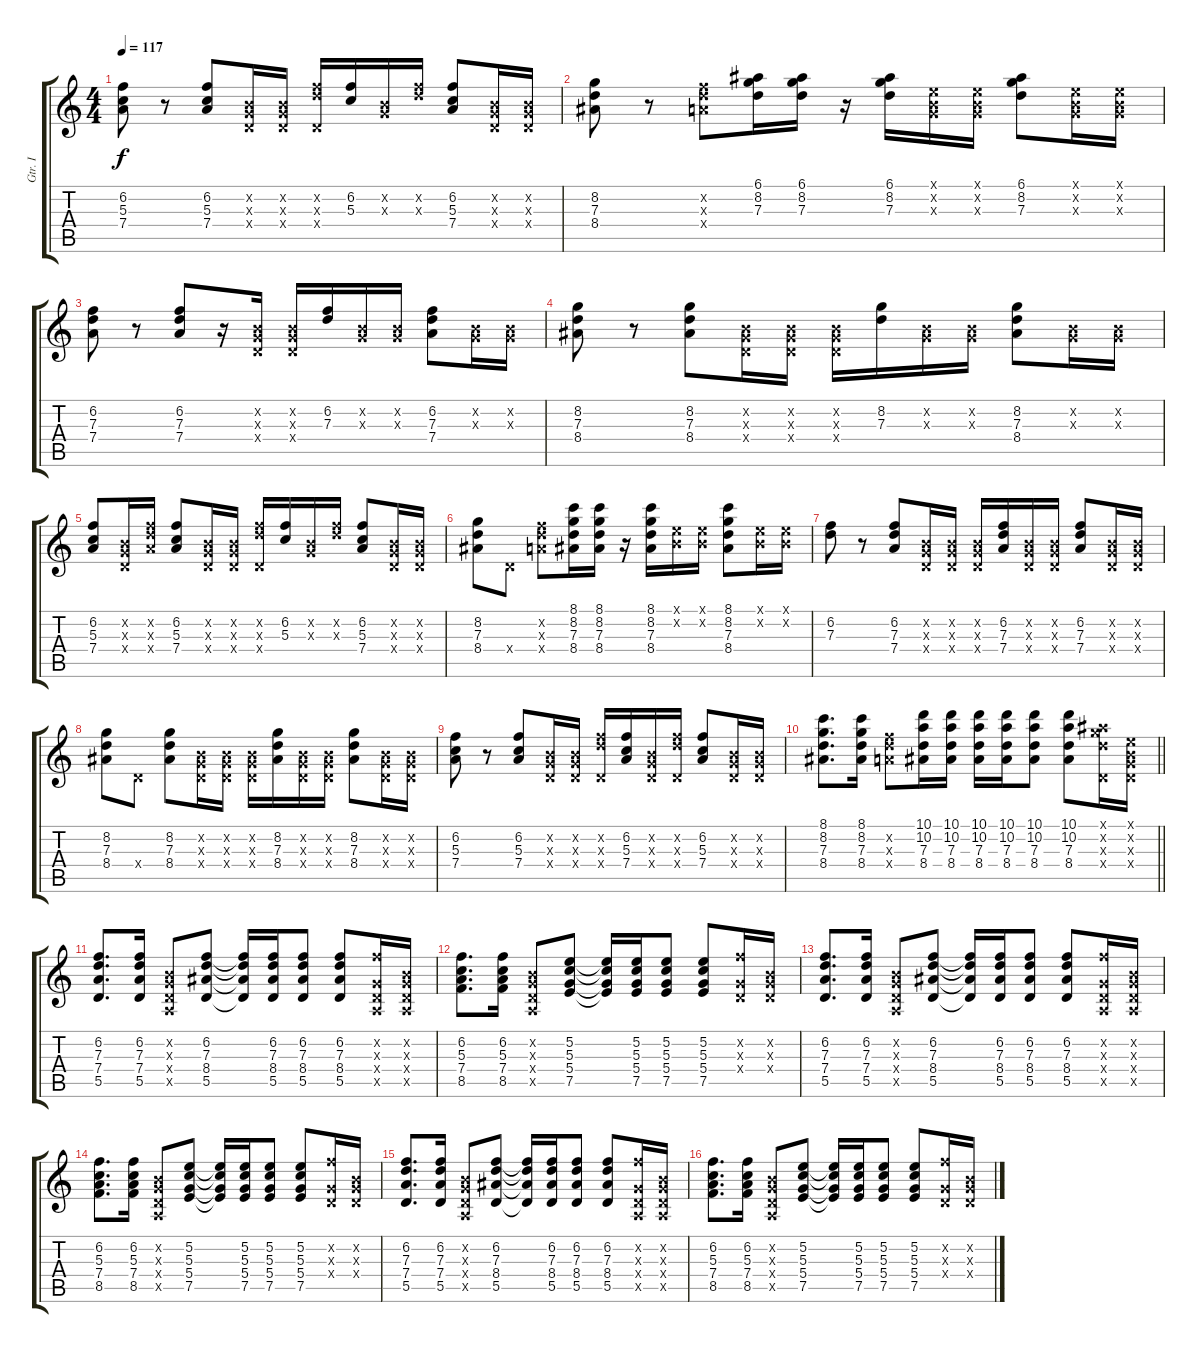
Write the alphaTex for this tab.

\track ("Gtr. I" "Gtr. I") {instrument electricguitarclean}
\staff {score tabs}
\tuning (E4 B3 G3 D3 A2 E2) {hide}
\ts (4 4)
\tempo 117
\clef g2
\ks c
(6.2 5.3 7.4).8{dy f} r.8 (6.2 5.3 7.4).8 (0.2{x} 0.3{x} 0.4{x}).16 (0.2{x} 0.3{x} 0.4{x}).16 (6.2{x} 7.3{x} 0.4{x}).16 (6.2 5.3).16 (0.2{x} 0.3{x}).16 (6.2{x} 7.3{x}).16 (6.2 5.3 7.4).8 (0.2{x} 0.3{x} 0.4{x}).16 (0.2{x} 0.3{x} 0.4{x}).16 |
(8.2 7.3 8.4).8 r.8 (6.2{x} 7.3{x} 7.4{x}).8 (6.1 8.2 7.3).16 (6.1 8.2 7.3).16 r.16 (6.1 8.2 7.3).16 (0.1{x} 0.2{x} 0.3{x}).16 (0.1{x} 0.2{x} 0.3{x}).16 (6.1 8.2 7.3).8 (0.1{x} 0.2{x} 0.3{x}).16 (0.1{x} 0.2{x} 0.3{x}).16 |
(6.2 7.3 7.4).8 r.8 (6.2 7.3 7.4).8 r.16 (0.2{x} 0.3{x} 0.4{x}).16 (0.2{x} 0.3{x} 0.4{x}).16 (6.2 7.3).16 (0.2{x} 0.3{x}).16 (0.2{x} 0.3{x}).16 (6.2 7.3 7.4).8 (0.2{x} 0.3{x}).16 (0.2{x} 0.3{x}).16 |
(8.2 7.3 8.4).8 r.8 (8.2 7.3 8.4).8 (0.2{x} 0.3{x} 0.4{x}).16 (0.2{x} 0.3{x} 0.4{x}).16 (0.2{x} 0.3{x} 0.4{x}).16 (8.2 7.3).16 (0.2{x} 0.3{x}).16 (0.2{x} 0.3{x}).16 (8.2 7.3 8.4).8 (0.2{x} 0.3{x}).16 (0.2{x} 0.3{x}).16 |
(6.2 5.3 7.4).8 (0.2{x} 0.3{x} 0.4{x}).16 (6.2{x} 7.3{x} 7.4{x}).16 (6.2 5.3 7.4).8 (0.2{x} 0.3{x} 0.4{x}).16 (0.2{x} 0.3{x} 0.4{x}).16 (6.2{x} 7.3{x} 0.4{x}).16 (6.2 5.3).16 (0.2{x} 0.3{x}).16 (6.2{x} 7.3{x}).16 (6.2 5.3 7.4).8 (0.2{x} 0.3{x} 0.4{x}).16 (0.2{x} 0.3{x} 0.4{x}).16 |
(8.2 7.3 8.4).8 0.4{x}.8 (6.2{x} 7.3{x} 7.4{x}).8 (8.1 8.2 7.3 8.4).16 (8.1 8.2 7.3 8.4).16 r.16 (8.1 8.2 7.3 8.4).16 (0.1{x} 0.2{x}).16 (0.1{x} 0.2{x}).16 (8.1 8.2 7.3 8.4).8 (0.1{x} 0.2{x}).16 (0.1{x} 0.2{x}).16 |
(6.2 7.3).8 r.8 (6.2 7.3 7.4).8 (0.2{x} 0.3{x} 0.4{x}).16 (0.2{x} 0.3{x} 0.4{x}).16 (0.2{x} 0.3{x} 0.4{x}).16 (6.2 7.3 7.4).16 (0.2{x} 0.3{x} 0.4{x}).16 (0.2{x} 0.3{x} 0.4{x}).16 (6.2 7.3 7.4).8 (0.2{x} 0.3{x} 0.4{x}).16 (0.2{x} 0.3{x} 0.4{x}).16 |
(8.2 7.3 8.4).8 0.4{x}.8 (8.2 7.3 8.4).8 (0.2{x} 0.3{x} 0.4{x}).16 (0.2{x} 0.3{x} 0.4{x}).16 (0.2{x} 0.3{x} 0.4{x}).16 (8.2 7.3 8.4).16 (0.2{x} 0.3{x} 0.4{x}).16 (0.2{x} 0.3{x} 0.4{x}).16 (8.2 7.3 8.4).8 (0.2{x} 0.3{x} 0.4{x}).16 (0.2{x} 0.3{x} 0.4{x}).16 |
(6.2 5.3 7.4).8 r.8 (6.2 5.3 7.4).8 (0.2{x} 0.3{x} 0.4{x}).16 (0.2{x} 0.3{x} 0.4{x}).16 (6.2{x} 7.3{x} 0.4{x}).16 (6.2 5.3 7.4).16 (0.2{x} 0.3{x} 0.4{x}).16 (6.2{x} 7.3{x} 0.4{x}).16 (6.2 5.3 7.4).8 (0.2{x} 0.3{x} 0.4{x}).16 (0.2{x} 0.3{x} 0.4{x}).16 |
\barLineRight lightlight
(8.1 8.2 7.3 8.4).8{d} (8.1 8.2 7.3 8.4).16 (6.2{x} 7.3{x} 7.4{x}).8 (10.1 10.2 7.3 8.4).16 (10.1 10.2 7.3 8.4).16 (10.1 10.2 7.3 8.4).16 (10.1 10.2 7.3 8.4).16 (10.1 10.2 7.3 8.4).8 (10.1 10.2 7.3 8.4).8 (6.1{x} 8.2{x} 7.3{x} 0.4{x}).16 (0.1{x} 0.2{x} 0.3{x} 0.4{x}).16 |
(6.2 7.3 7.4 5.5).8{d} (6.2 7.3 7.4 5.5).16 (0.2{x} 0.3{x} 0.4{x} 0.5{x}).8 (6.2 7.3 8.4 5.5).8 (6.2{t} 7.3{t} 8.4{t} 5.5{t}).16 (6.2 7.3 8.4 5.5).16 (6.2 7.3 8.4 5.5).8 (6.2 7.3 8.4 5.5).8 (6.2{x} 0.3{x} 0.4{x} 0.5{x}).16 (0.2{x} 0.3{x} 0.4{x} 0.5{x}).16 |
(6.2 5.3 7.4 8.5).8{d} (6.2 5.3 7.4 8.5).16 (0.2{x} 0.3{x} 0.4{x} 0.5{x}).8 (5.2 5.3 5.4 7.5).8 (5.2{t} 5.3{t} 5.4{t} 7.5{t}).16 (5.2 5.3 5.4 7.5).16 (5.2 5.3 5.4 7.5).8 (5.2 5.3 5.4 7.5).8 (6.2{x} 0.3{x} 0.4{x}).16 (0.2{x} 0.3{x} 0.4{x}).16 |
(6.2 7.3 7.4 5.5).8{d} (6.2 7.3 7.4 5.5).16 (0.2{x} 0.3{x} 0.4{x} 0.5{x}).8 (6.2 7.3 8.4 5.5).8 (6.2{t} 7.3{t} 8.4{t} 5.5{t}).16 (6.2 7.3 8.4 5.5).16 (6.2 7.3 8.4 5.5).8 (6.2 7.3 8.4 5.5).8 (6.2{x} 0.3{x} 0.4{x} 0.5{x}).16 (0.2{x} 0.3{x} 0.4{x} 0.5{x}).16 |
(6.2 5.3 7.4 8.5).8{d} (6.2 5.3 7.4 8.5).16 (0.2{x} 0.3{x} 0.4{x} 0.5{x}).8 (5.2 5.3 5.4 7.5).8 (5.2{t} 5.3{t} 5.4{t} 7.5{t}).16 (5.2 5.3 5.4 7.5).16 (5.2 5.3 5.4 7.5).8 (5.2 5.3 5.4 7.5).8 (6.2{x} 0.3{x} 0.4{x}).16 (0.2{x} 0.3{x} 0.4{x}).16 |
(6.2 7.3 7.4 5.5).8{d} (6.2 7.3 7.4 5.5).16 (0.2{x} 0.3{x} 0.4{x} 0.5{x}).8 (6.2 7.3 8.4 5.5).8 (6.2{t} 7.3{t} 8.4{t} 5.5{t}).16 (6.2 7.3 8.4 5.5).16 (6.2 7.3 8.4 5.5).8 (6.2 7.3 8.4 5.5).8 (6.2{x} 0.3{x} 0.4{x} 0.5{x}).16 (0.2{x} 0.3{x} 0.4{x} 0.5{x}).16 |
(6.2 5.3 7.4 8.5).8{d} (6.2 5.3 7.4 8.5).16 (0.2{x} 0.3{x} 0.4{x} 0.5{x}).8 (5.2 5.3 5.4 7.5).8 (5.2{t} 5.3{t} 5.4{t} 7.5{t}).16 (5.2 5.3 5.4 7.5).16 (5.2 5.3 5.4 7.5).8 (5.2 5.3 5.4 7.5).8 (6.2{x} 0.3{x} 0.4{x}).16 (0.2{x} 0.3{x} 0.4{x}).16
